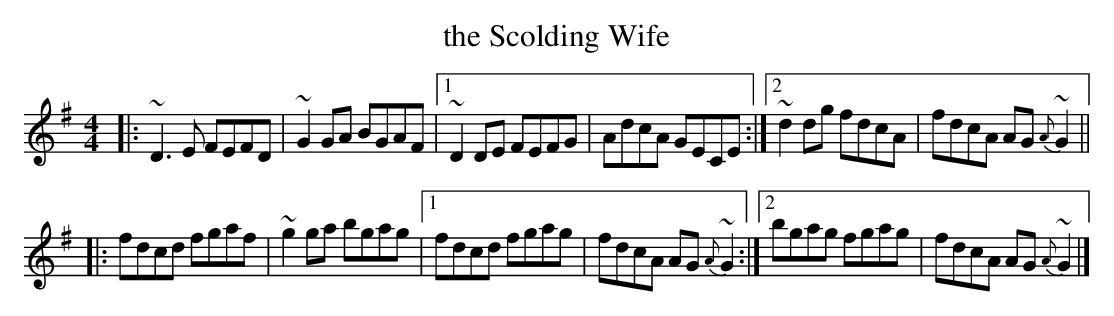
X:1
T: the Scolding Wife
M:4/4
L:1/8
K:Dmix
|: ~D3E FEFD | ~G2GA BGAF |1 ~D2DE FEFG | AdcA GECE :|2 ~d2dg fdcA | fdcA AG {A}~G2 ||
|: fdcd fgaf | ~g2ga bgag |1 fdcd fgag | fdcA AG {A}~G2 :|2 bgag fgag | fdcA AG {A}~G2 |]
